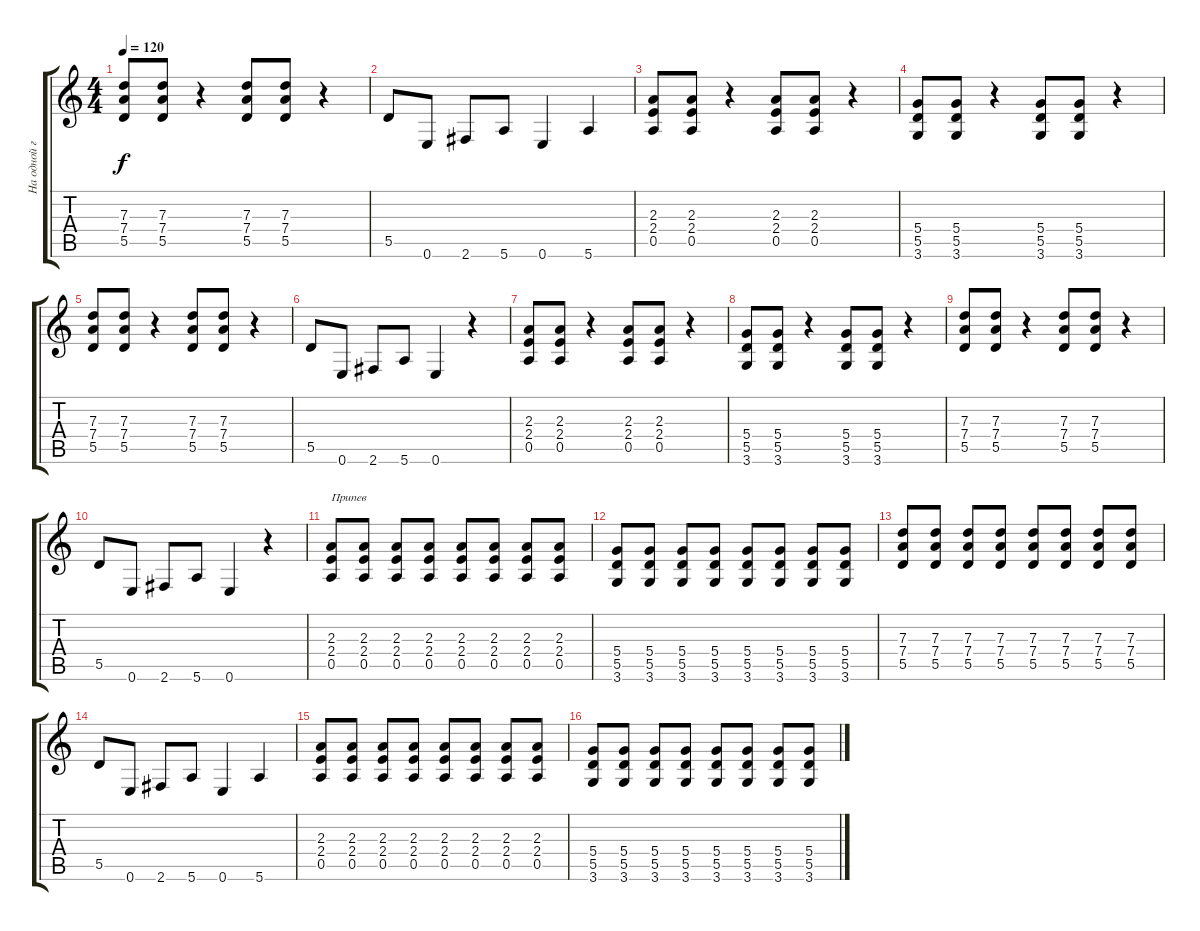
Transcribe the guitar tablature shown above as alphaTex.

\track ("На одной гитаре" "На одной г") {mute instrument acousticguitarsteel}
\staff {score tabs}
\tuning (E4 B3 G3 D3 A2 E2) {hide}
\ts (4 4)
\tempo 120
\clef g2
\ks c
(7.3 7.4 5.5).8{dy f} (7.3 7.4 5.5).8 r.4 (7.3 7.4 5.5).8 (7.3 7.4 5.5).8 r.4 |
5.5.8 0.6.8 2.6.8 5.6.8 0.6.4 5.6.4 |
(2.3 2.4 0.5).8 (2.3 2.4 0.5).8 r.4 (2.3 2.4 0.5).8 (2.3 2.4 0.5).8 r.4 |
(5.4 5.5 3.6).8 (5.4 5.5 3.6).8 r.4 (5.4 5.5 3.6).8 (5.4 5.5 3.6).8 r.4 |
(7.3 7.4 5.5).8 (7.3 7.4 5.5).8 r.4 (7.3 7.4 5.5).8 (7.3 7.4 5.5).8 r.4 |
5.5.8 0.6.8 2.6.8 5.6.8 0.6.4 r.4 |
(2.3 2.4 0.5).8 (2.3 2.4 0.5).8 r.4 (2.3 2.4 0.5).8 (2.3 2.4 0.5).8 r.4 |
(5.4 5.5 3.6).8 (5.4 5.5 3.6).8 r.4 (5.4 5.5 3.6).8 (5.4 5.5 3.6).8 r.4 |
(7.3 7.4 5.5).8 (7.3 7.4 5.5).8 r.4 (7.3 7.4 5.5).8 (7.3 7.4 5.5).8 r.4 |
5.5.8 0.6.8 2.6.8 5.6.8 0.6.4 r.4 |
(2.3 2.4 0.5).8{txt "Припев"} (2.3 2.4 0.5).8 (2.3 2.4 0.5).8 (2.3 2.4 0.5).8 (2.3 2.4 0.5).8 (2.3 2.4 0.5).8 (2.3 2.4 0.5).8 (2.3 2.4 0.5).8 |
(5.4 5.5 3.6).8 (5.4 5.5 3.6).8 (5.4 5.5 3.6).8 (5.4 5.5 3.6).8 (5.4 5.5 3.6).8 (5.4 5.5 3.6).8 (5.4 5.5 3.6).8 (5.4 5.5 3.6).8 |
(7.3 7.4 5.5).8 (7.3 7.4 5.5).8 (7.3 7.4 5.5).8 (7.3 7.4 5.5).8 (7.3 7.4 5.5).8 (7.3 7.4 5.5).8 (7.3 7.4 5.5).8 (7.3 7.4 5.5).8 |
5.5.8 0.6.8 2.6.8 5.6.8 0.6.4 5.6.4 |
(2.3 2.4 0.5).8 (2.3 2.4 0.5).8 (2.3 2.4 0.5).8 (2.3 2.4 0.5).8 (2.3 2.4 0.5).8 (2.3 2.4 0.5).8 (2.3 2.4 0.5).8 (2.3 2.4 0.5).8 |
(5.4 5.5 3.6).8 (5.4 5.5 3.6).8 (5.4 5.5 3.6).8 (5.4 5.5 3.6).8 (5.4 5.5 3.6).8 (5.4 5.5 3.6).8 (5.4 5.5 3.6).8 (5.4 5.5 3.6).8
